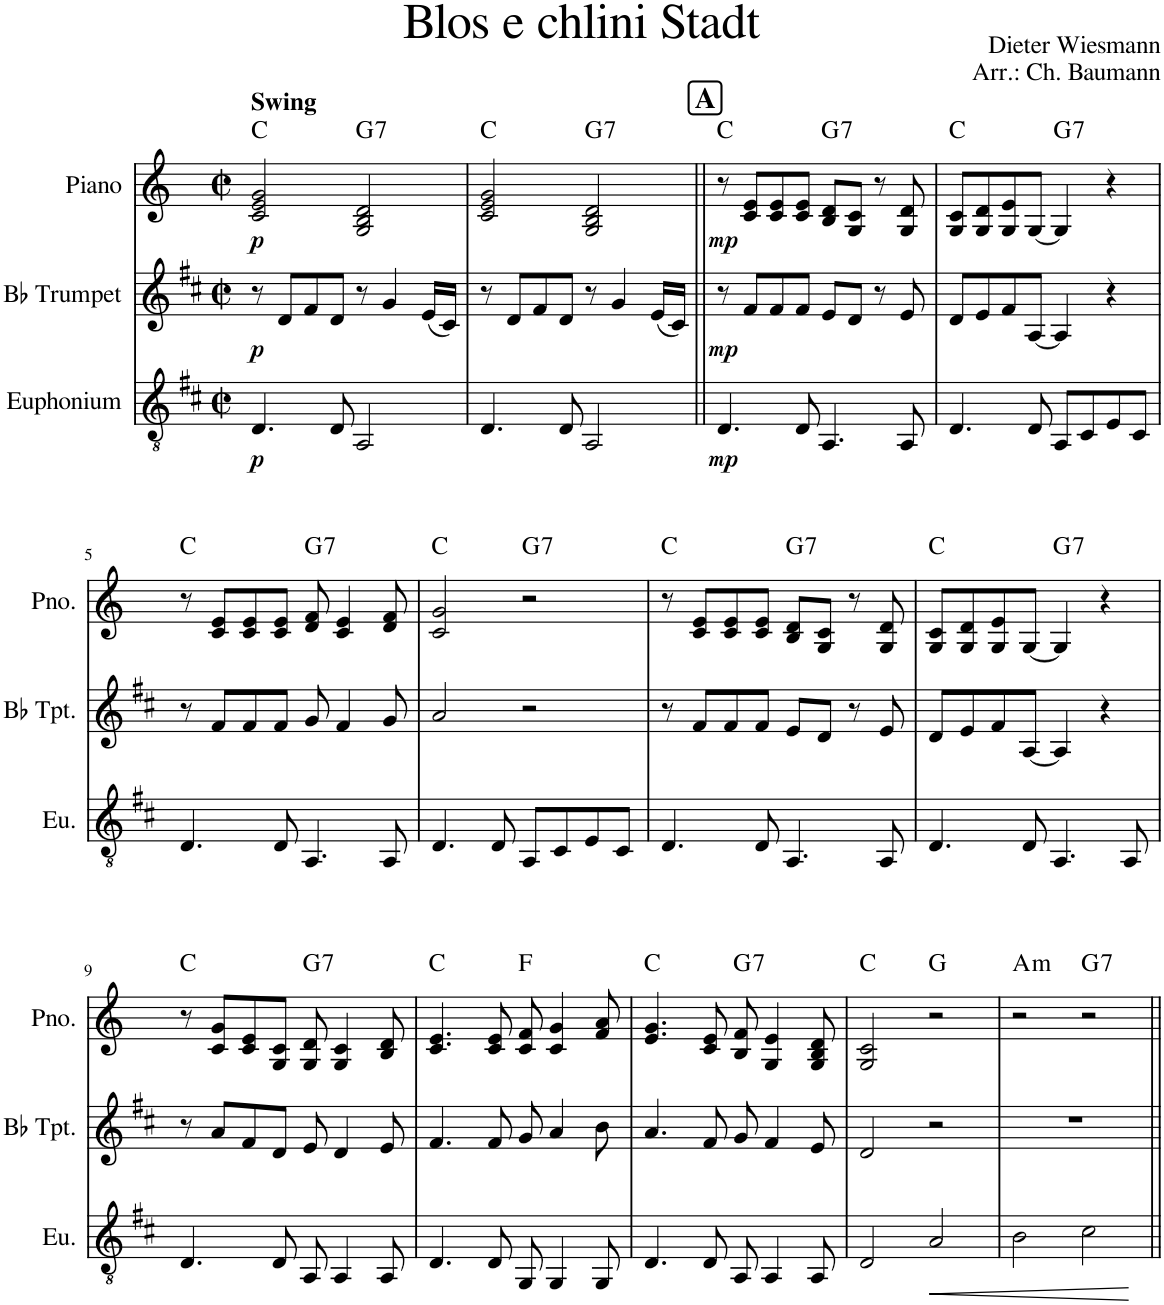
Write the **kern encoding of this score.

**kern	**dynam	**kern	**dynam	**kern	**dynam	**harte
*part3	*part3	*part2	*part2	*part1	*part1	*part1
*staff3	*staff3	*staff2	*staff2	*staff1	*staff1	*
*I"Euphonium	*	*I"Bb Trumpet	*	*I"Piano	*	*
*I'Eu.	*	*I'Bb Tpt.	*	*I'Pno.	*	*
*clefGv2	*	*clefG2	*	*clefG2	*	*
*Trd1c2	*	*Trd1c2	*	*	*	*
*k[f#c#]	*	*k[f#c#]	*	*k[]	*	*
*M2/2	*	*M2/2	*	*M2/2	*	*
*met(c|)	*	*met(c|)	*	*met(c|)	*	*
=1	=1	=1	=1	=1	=1	=1
!	!	!	!	!LO:TX:a:B:t=Swing	!	!
!	!LO:DY:b	!	!LO:DY:b	!	!LO:DY:b	!
4.D/	p	8r	p	2c/ 2e/ 2g/	p	C:maj
.	.	8d/L	.	.	.	.
.	.	8f#/	.	.	.	.
8D/	.	8d/J	.	.	.	.
!	!	!	!	!	!	!LO:H:kt=7
2AA/	.	8r	.	2G/ 2B/ 2d/	.	G:7
.	.	4g/	.	.	.	.
.	.	(16e/LL	.	.	.	.
.	.	16c#/JJ)	.	.	.	.
=2	=2	=2	=2	=2	=2	=2
4.D/	.	8r	.	2c/ 2e/ 2g/	.	C:maj
.	.	8d/L	.	.	.	.
.	.	8f#/	.	.	.	.
8D/	.	8d/J	.	.	.	.
!	!	!	!	!	!	!LO:H:kt=7
2AA/	.	8r	.	2G/ 2B/ 2d/	.	G:7
.	.	4g/	.	.	.	.
.	.	(16e/LL	.	.	.	.
.	.	16c#/JJ)	.	.	.	.
!!LO:REH:place=s1:a:B:cj:fs=14:t=A
=3||	=3||	=3||	=3||	=3||	=3||	=3||
!	!LO:DY:b	!	!LO:DY:b	!	!LO:DY:b	!
4.D/	mp	8r	mp	8r	mp	C:maj
.	.	8f#/L	.	8c/ 8e/L	.	.
.	.	8f#/	.	8c/ 8e/	.	.
8D/	.	8f#/J	.	8c/ 8e/J	.	.
!	!	!	!	!	!	!LO:H:kt=7
4.AA/	.	8e/L	.	8B/ 8d/L	.	G:7
.	.	8d/J	.	8G/ 8c/J	.	.
.	.	8r	.	8r	.	.
8AA/	.	8e/	.	8G/ 8d/	.	.
=4	=4	=4	=4	=4	=4	=4
4.D/	.	8d/L	.	8G/ 8c/L	.	C:maj
.	.	8e/	.	8G/ 8d/	.	.
.	.	8f#/	.	8G/ 8e/	.	.
8D/	.	[8A/J	.	[8G/J	.	.
!	!	!	!	!	!	!LO:H:kt=7
8AA/L	.	4A/]	.	4G/]	.	G:7
8C#/	.	.	.	.	.	.
8E/	.	4r	.	4r	.	.
8C#/J	.	.	.	.	.	.
!!LO:LB:g=z
=5	=5	=5	=5	=5	=5	=5
4.D/	.	8r	.	8r	.	C:maj
.	.	8f#/L	.	8c/ 8e/L	.	.
.	.	8f#/	.	8c/ 8e/	.	.
8D/	.	8f#/J	.	8c/ 8e/J	.	.
!	!	!	!	!	!	!LO:H:kt=7
4.AA/	.	8g/	.	8d/ 8f/	.	G:7
.	.	4f#/	.	4c/ 4e/	.	.
8AA/	.	8g/	.	8d/ 8f/	.	.
=6	=6	=6	=6	=6	=6	=6
4.D/	.	2a/	.	2c/ 2g/	.	C:maj
8D/	.	.	.	.	.	.
!	!	!	!	!	!	!LO:H:kt=7
8AA/L	.	2r	.	2r	.	G:7
8C#/	.	.	.	.	.	.
8E/	.	.	.	.	.	.
8C#/J	.	.	.	.	.	.
=7	=7	=7	=7	=7	=7	=7
4.D/	.	8r	.	8r	.	C:maj
.	.	8f#/L	.	8c/ 8e/L	.	.
.	.	8f#/	.	8c/ 8e/	.	.
8D/	.	8f#/J	.	8c/ 8e/J	.	.
!	!	!	!	!	!	!LO:H:kt=7
4.AA/	.	8e/L	.	8B/ 8d/L	.	G:7
.	.	8d/J	.	8G/ 8c/J	.	.
.	.	8r	.	8r	.	.
8AA/	.	8e/	.	8G/ 8d/	.	.
=8	=8	=8	=8	=8	=8	=8
4.D/	.	8d/L	.	8G/ 8c/L	.	C:maj
.	.	8e/	.	8G/ 8d/	.	.
.	.	8f#/	.	8G/ 8e/	.	.
8D/	.	[8A/J	.	[8G/J	.	.
!	!	!	!	!	!	!LO:H:kt=7
4.AA/	.	4A/]	.	4G/]	.	G:7
.	.	4r	.	4r	.	.
8AA/	.	.	.	.	.	.
!!LO:LB:g=z
=9	=9	=9	=9	=9	=9	=9
4.D/	.	8r	.	8r	.	C:maj
.	.	8a/L	.	8c/ 8g/L	.	.
.	.	8f#/	.	8c/ 8e/	.	.
8D/	.	8d/J	.	8G/ 8c/J	.	.
!	!	!	!	!	!	!LO:H:kt=7
8AA/	.	8e/	.	8G/ 8d/	.	G:7
4AA/	.	4d/	.	4G/ 4c/	.	.
8AA/	.	8e/	.	8B/ 8d/	.	.
=10	=10	=10	=10	=10	=10	=10
4.D/	.	4.f#/	.	4.c/ 4.e/	.	C:maj
8D/	.	8f#/	.	8c/ 8e/	.	.
8GG/	.	8g/	.	8c/ 8f/	.	F:maj
4GG/	.	4a/	.	4c/ 4g/	.	.
8GG/	.	8b\	.	8f/ 8a/	.	.
=11	=11	=11	=11	=11	=11	=11
4.D/	.	4.a/	.	4.e/ 4.g/	.	C:maj
8D/	.	8f#/	.	8c/ 8e/	.	.
!	!	!	!	!	!	!LO:H:kt=7
8AA/	.	8g/	.	8B/ 8f/	.	G:7
4AA/	.	4f#/	.	4G/ 4e/	.	.
8AA/	.	8e/	.	8G/ 8B/ 8d/	.	.
=12	=12	=12	=12	=12	=12	=12
2D/	.	2d/	.	2G/ 2c/	.	C:maj
!	!LO:HP:b	!	!	!	!	!
2A/	<	2r	.	2r	.	G:maj
=13	=13	=13	=13	=13	=13	=13
!	!	!	!	!	!	!LO:H:kt=m
2B\	.	1r	.	2r	.	A:min
!	!	!	!	!	!	!LO:H:kt=7
2c#\	.	.	.	2r	.	G:7
.	[	.	.	.	.	.
=||	=||	=||	=||	=||	=||	=||
*-	*-	*-	*-	*-	*-	*-
